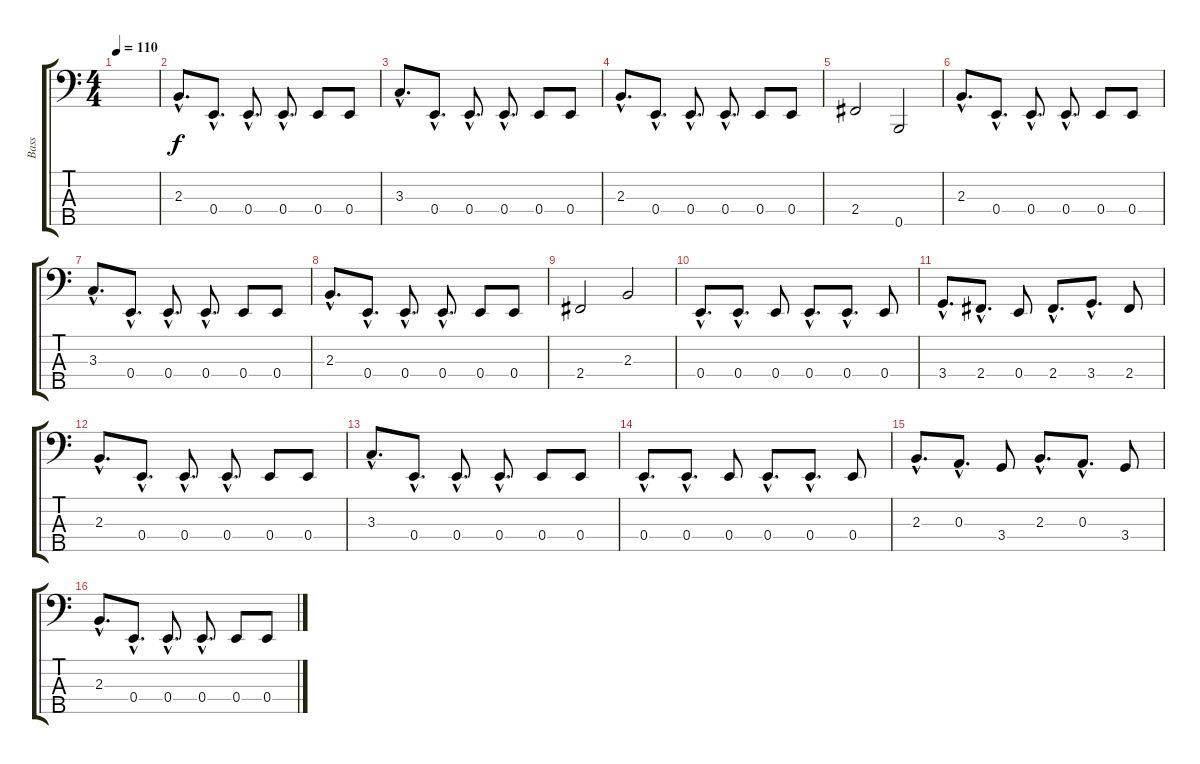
\track ("Bass" "Bass") {instrument slapbass2}
\staff {score tabs}
\tuning (G2 D2 A1 E1 B0) {hide}
\ts (4 4)
\tempo 110
\clef f4
\ks c
|
2.3{hac}.8{d} 0.4{hac}.8{d} 0.4{hac}.8{d} 0.4{hac}.8{d} 0.4.8 0.4.8 |
3.3{hac}.8{d} 0.4{hac}.8{d} 0.4{hac}.8{d} 0.4{hac}.8{d} 0.4.8 0.4.8 |
2.3{hac}.8{d} 0.4{hac}.8{d} 0.4{hac}.8{d} 0.4{hac}.8{d} 0.4.8 0.4.8 |
2.4.2 0.5.2 |
2.3{hac}.8{d} 0.4{hac}.8{d} 0.4{hac}.8{d} 0.4{hac}.8{d} 0.4.8 0.4.8 |
3.3{hac}.8{d} 0.4{hac}.8{d} 0.4{hac}.8{d} 0.4{hac}.8{d} 0.4.8 0.4.8 |
2.3{hac}.8{d} 0.4{hac}.8{d} 0.4{hac}.8{d} 0.4{hac}.8{d} 0.4.8 0.4.8 |
2.4.2 2.3.2 |
0.4{hac}.8{d} 0.4{hac}.8{d} 0.4.8 0.4{hac}.8{d} 0.4{hac}.8{d} 0.4.8 |
3.4{hac}.8{d} 2.4{hac}.8{d} 0.4.8 2.4{hac}.8{d} 3.4{hac}.8{d} 2.4.8 |
2.3{hac}.8{d} 0.4{hac}.8{d} 0.4{hac}.8{d} 0.4{hac}.8{d} 0.4.8 0.4.8 |
3.3{hac}.8{d} 0.4{hac}.8{d} 0.4{hac}.8{d} 0.4{hac}.8{d} 0.4.8 0.4.8 |
0.4{hac}.8{d} 0.4{hac}.8{d} 0.4.8 0.4{hac}.8{d} 0.4{hac}.8{d} 0.4.8 |
2.3{hac}.8{d} 0.3{hac}.8{d} 3.4.8 2.3{hac}.8{d} 0.3{hac}.8{d} 3.4.8 |
2.3{hac}.8{d} 0.4{hac}.8{d} 0.4{hac}.8{d} 0.4{hac}.8{d} 0.4.8 0.4.8
